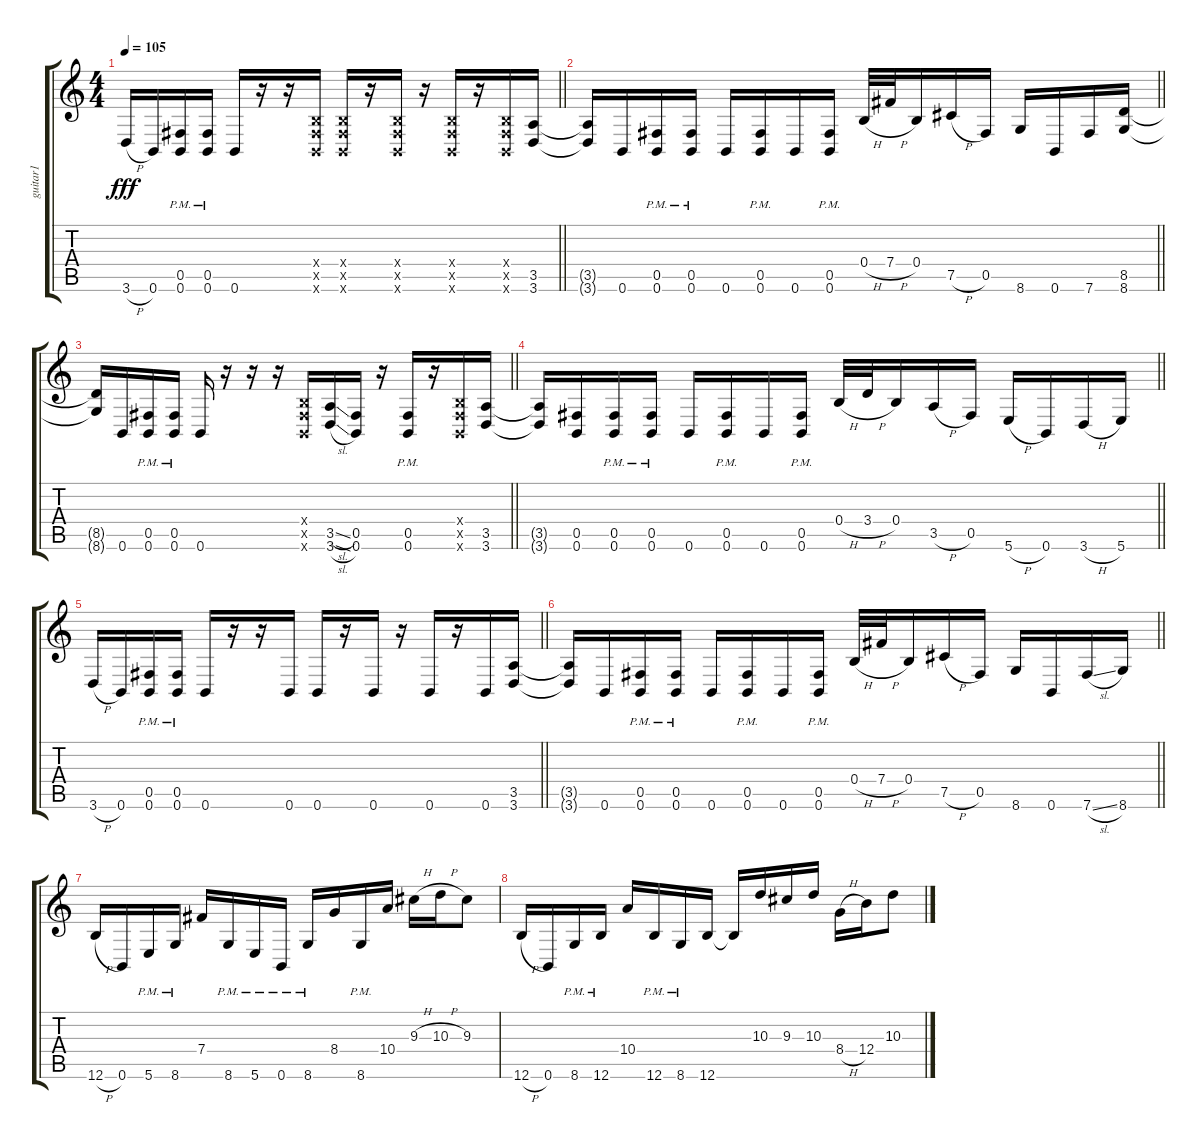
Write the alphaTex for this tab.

\track ("guitar1" "guitar1") {instrument distortionguitar}
\staff {score tabs}
\tuning (Db4 Ab3 E3 B2 Gb2 B1) {hide}
\ts (4 4)
\tempo 105
\clef g2
\barLineRight lightlight
\ks c
3.6{h}.16{dy fff} 0.6.16 (0.5{pm} 0.6{pm}).16 (0.5{pm} 0.6{pm}).16 0.6.16 r.16 r.16 (0.4{x} 0.5{x} 0.6{x}).16 (0.4{x} 0.5{x} 0.6{x}).16 r.16 (0.4{x} 0.5{x} 0.6{x}).16 r.16 (0.4{x} 0.5{x} 0.6{x}).16 r.16 (0.4{x} 0.5{x} 0.6{x}).16 (3.5 3.6).16 |
\barLineRight lightlight
(3.5{t} 3.6{t}).16 0.6.16 (0.5{pm} 0.6{pm}).16 (0.5{pm} 0.6{pm}).16 0.6.16 (0.5{pm} 0.6{pm}).16 0.6.16 (0.5{pm} 0.6{pm}).16 0.4{h}.32 7.4{h}.32 0.4.16 7.5{h}.16 0.5.16 8.6.16 0.6.16 7.6.16 (8.5 8.6).16 |
\barLineRight lightlight
(8.5{t} 8.6{t}).16 0.6.16 (0.5{pm} 0.6{pm}).16 (0.5{pm} 0.6{pm}).16 0.6.16 r.16 r.16 r.16 (0.4{x} 0.5{x} 0.6{x}).16 (3.5{sl} 3.6{sl}).16 (0.5 0.6).16 r.16 (0.5{pm} 0.6{pm}).16 r.16 (0.4{x} 0.5{x} 0.6{x}).16 (3.5 3.6).16 |
\barLineRight lightlight
(3.5{t} 3.6{t}).16 (0.5 0.6).16 (0.5{pm} 0.6{pm}).16 (0.5{pm} 0.6{pm}).16 0.6.16 (0.5{pm} 0.6{pm}).16 0.6.16 (0.5{pm} 0.6{pm}).16 0.4{h}.32 3.4{h}.32 0.4.16 3.5{h}.16 0.5.16 5.6{h}.16 0.6.16 3.6{h}.16 5.6.16 |
\barLineRight lightlight
3.6{h}.16 0.6.16 (0.5{pm} 0.6{pm}).16 (0.5{pm} 0.6{pm}).16 0.6.16 r.16 r.16 0.6.16 0.6.16 r.16 0.6.16 r.16 0.6.16 r.16 0.6.16 (3.5 3.6).16 |
\barLineRight lightlight
(3.5{t} 3.6{t}).16 0.6.16 (0.5{pm} 0.6{pm}).16 (0.5{pm} 0.6{pm}).16 0.6.16 (0.5{pm} 0.6{pm}).16 0.6.16 (0.5{pm} 0.6{pm}).16 0.4{h}.32 7.4{h}.32 0.4.16 7.5{h}.16 0.5.16 8.6.16 0.6.16 7.6{sl}.16 8.6.16 |
\section ("" "")
12.6{h}.16 0.6.16 5.6{pm}.16 8.6{pm}.16 7.4.16 8.6{pm}.16 5.6{pm}.16 0.6{pm}.16 8.6{pm}.16 8.4.16 8.6{pm}.16 10.4.16 9.3{h}.16 10.3{h}.16 9.3.8 |
12.6{h}.16 0.6.16 8.6{pm}.16 12.6{pm}.16 10.4.16 12.6{pm}.16 8.6{pm}.16 12.6.16 12.6{t}.16 10.3.16 9.3.16 10.3.16 8.4{h}.16 12.4.16 10.3.8
